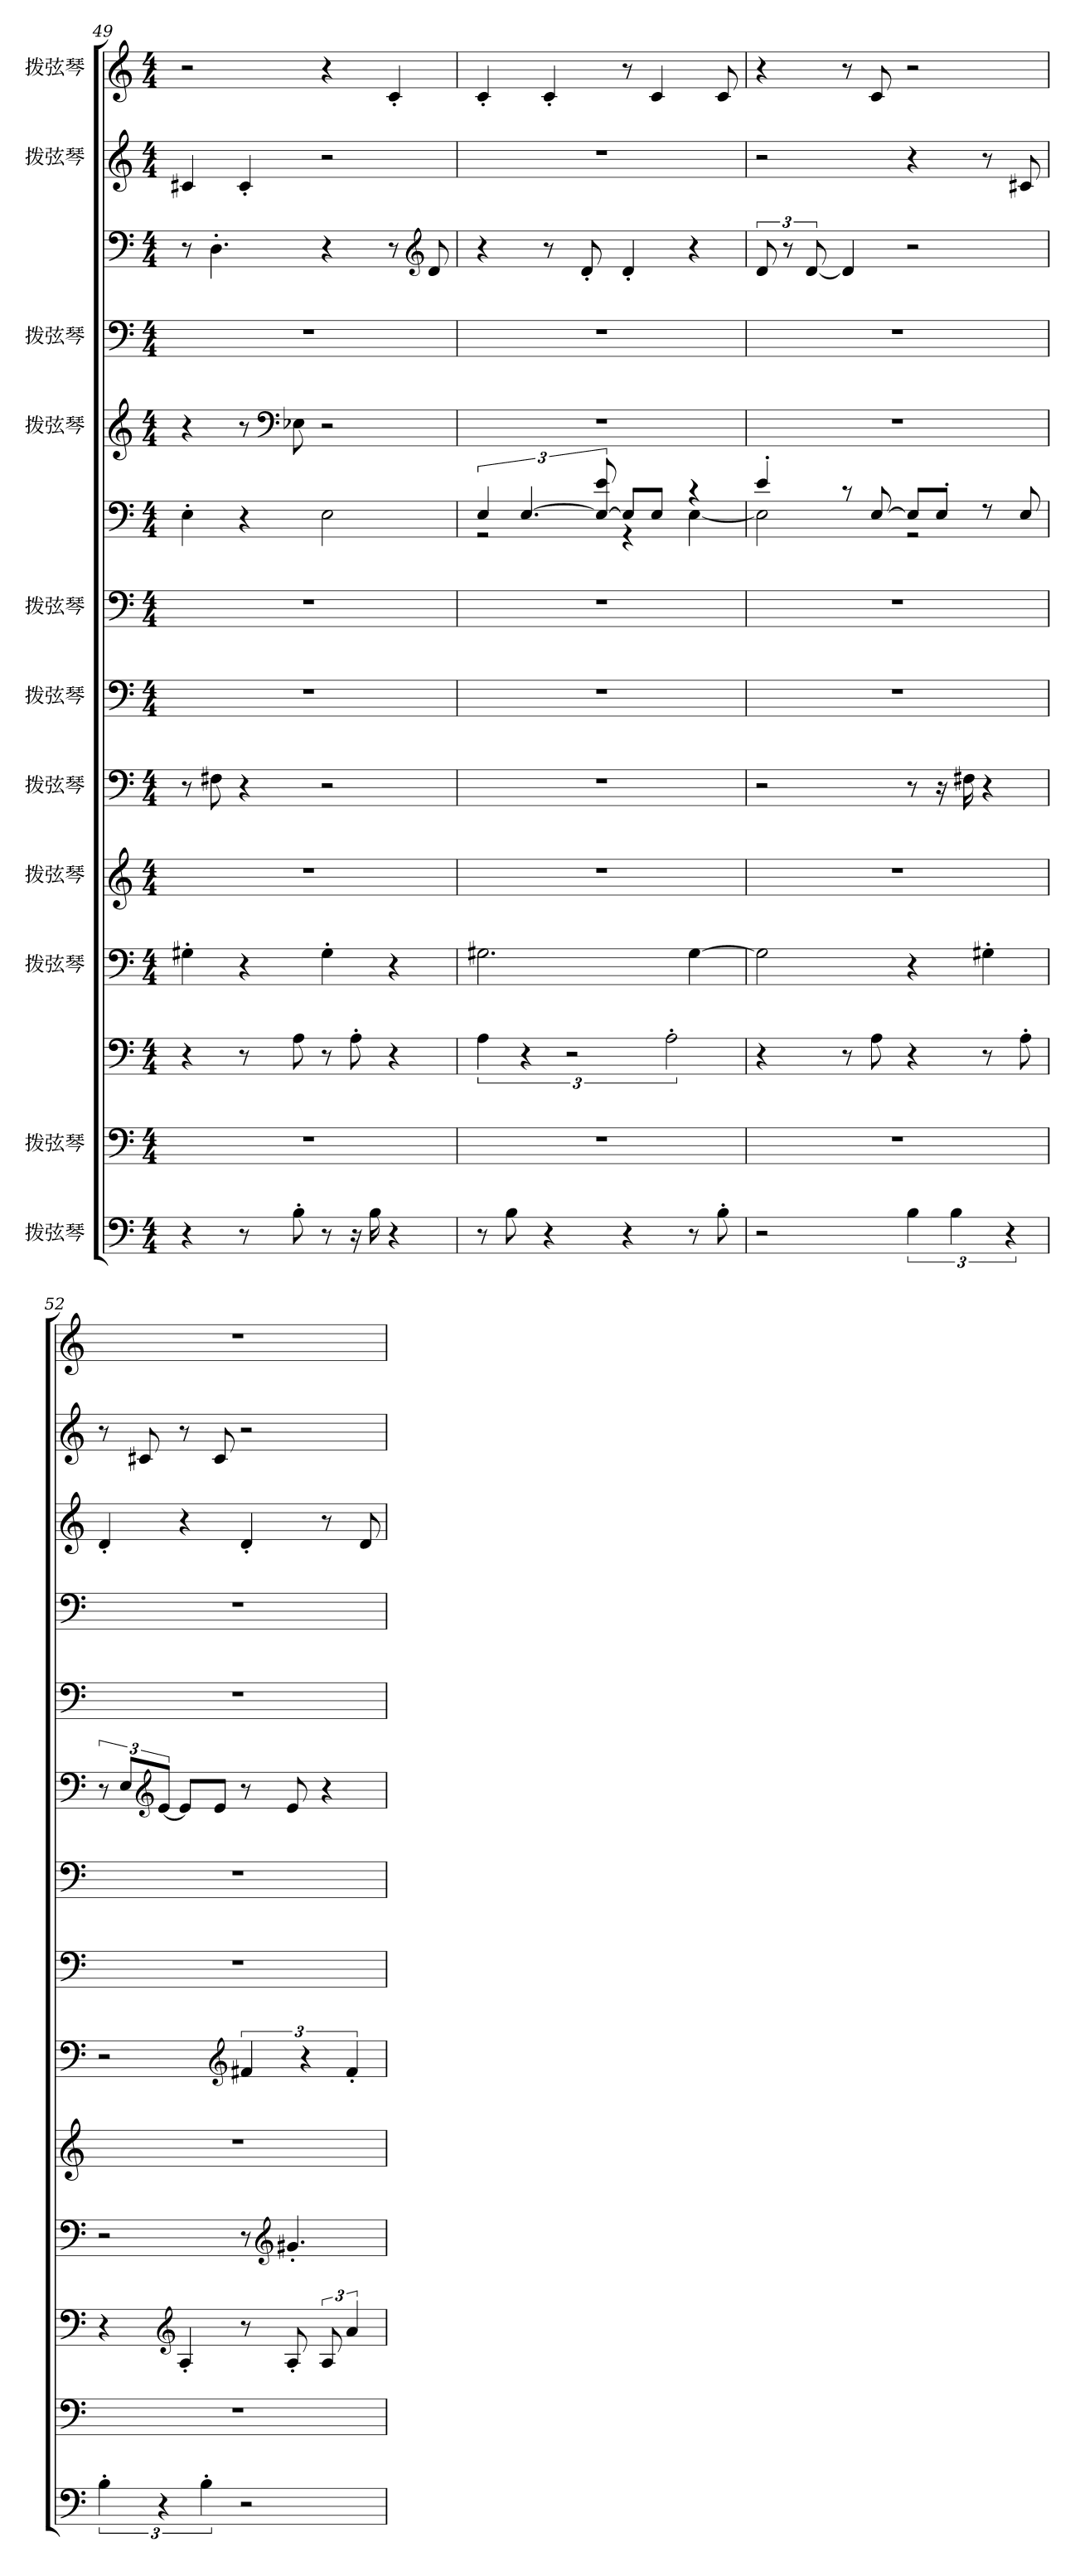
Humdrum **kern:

**kern	**kern	**kern	**kern	**kern	**kern	**kern	**kern	**kern	**kern	**kern	**kern	**kern	**kern
*part11	*part10	*part10	*part9	*part8	*part7	*part6	*part5	*part5	*part4	*part3	*part3	*part2	*part1
*staff14	*staff13	*staff12	*staff11	*staff10	*staff9	*staff8	*staff7	*staff6	*staff5	*staff4	*staff3	*staff2	*staff1
*I"拨弦琴	*I"拨弦琴	*	*I"拨弦琴	*I"拨弦琴	*I"拨弦琴	*I"拨弦琴	*I"拨弦琴	*	*I"拨弦琴	*I"拨弦琴	*	*I"拨弦琴	*I"拨弦琴
!!LO:PB:g=z
*clefF4	*clefF4	*clefF4	*clefF4	*clefG2	*clefF4	*clefF4	*clefF4	*clefF4	*clefG2	*clefF4	*clefF4	*clefG2	*clefG2
*k[]	*k[]	*k[]	*k[]	*k[]	*k[]	*k[]	*k[]	*k[]	*k[]	*k[]	*k[]	*k[]	*k[]
*M4/4	*M4/4	*M4/4	*M4/4	*M4/4	*M4/4	*M4/4	*M4/4	*M4/4	*M4/4	*M4/4	*M4/4	*M4/4	*M4/4
=49	=49	=49	=49	=49	=49	=49	=49	=49	=49	=49	=49	=49	=49
4r	1r	4r	4G#X'\	1r	8r	1r	1r	4E'\	4r	1r	8r	4c#X/	2r
.	.	.	.	.	8F#X\	.	.	.	.	.	4.D'\	.	.
8r	.	8r	4r	.	4r	.	.	4r	8r	.	.	4c#'/	.
*	*	*	*	*	*	*	*	*	*clefF4	*	*	*	*
8B'\	.	8A\	.	.	.	.	.	.	8E-X\	.	.	.	.
8r	.	8r	4G#'\	.	2r	.	.	2E\	2r	.	4r	2r	4r
16r	.	8A'\	.	.	.	.	.	.	.	.	.	.	.
16B\	.	.	.	.	.	.	.	.	.	.	.	.	.
4r	.	4r	4r	.	.	.	.	.	.	.	8r	.	4c'/
*	*	*	*	*	*	*	*	*	*	*	*clefG2	*	*
.	.	.	.	.	.	.	.	.	.	.	8d/	.	.
=50	=50	=50	=50	=50	=50	=50	=50	=50	=50	=50	=50	=50	=50
*	*	*	*	*	*	*	*	*^	*	*	*	*	*
8r	1r	6A\	2.G#X\	1r	1r	1r	1r	6E/	2r	1r	1r	4r	1r	4c'/
8B\	.	.	.	.	.	.	.	.	.	.	.	.	.	.
.	.	6r	.	.	.	.	.	[6.E/	.	.	.	.	.	.
4r	.	.	.	.	.	.	.	.	.	.	.	8r	.	4c'/
.	.	3r	.	.	.	.	.	.	.	.	.	.	.	.
.	.	.	.	.	.	.	.	.	.	.	.	8d'/	.	.
.	.	.	.	.	.	.	.	12E/_ 12e/	.	.	.	.	.	.
4r	.	.	.	.	.	.	.	8E/L]	4r	.	.	4d'/	.	8r
.	.	.	.	.	.	.	.	8E/J	.	.	.	.	.	4c/
.	.	3A'\	.	.	.	.	.	.	.	.	.	.	.	.
8r	.	.	[4G#\	.	.	.	.	4r	[4E\	.	.	4r	.	.
8B'\	.	.	.	.	.	.	.	.	.	.	.	.	.	8c/
=51	=51	=51	=51	=51	=51	=51	=51	=51	=51	=51	=51	=51	=51	=51
2r	1r	4r	2G#\]	1r	2r	1r	1r	4e'/	2E\]	1r	1r	12d/	2r	4r
.	.	.	.	.	.	.	.	.	.	.	.	12r	.	.
.	.	.	.	.	.	.	.	.	.	.	.	[12d/	.	.
.	.	8r	.	.	.	.	.	8r	.	.	.	4d/]	.	8r
.	.	8A\	.	.	.	.	.	[8E/	.	.	.	.	.	8c/
6B\	.	4r	4r	.	8r	.	.	8E/L]	2r	.	.	2r	4r	2r
.	.	.	.	.	16r	.	.	8E'/J	.	.	.	.	.	.
6B\	.	.	.	.	.	.	.	.	.	.	.	.	.	.
.	.	.	.	.	16F#X\	.	.	.	.	.	.	.	.	.
.	.	8r	4G#X'\	.	4r	.	.	8r	.	.	.	.	8r	.
6r	.	.	.	.	.	.	.	.	.	.	.	.	.	.
.	.	8A'\	.	.	.	.	.	8E/	.	.	.	.	8c#X/	.
*	*	*	*	*	*	*	*	*v	*v	*	*	*	*	*
!!LO:PB:g=z
=52	=52	=52	=52	=52	=52	=52	=52	=52	=52	=52	=52	=52	=52
6B'\	1r	4r	2r	1r	2r	1r	1r	12r	1r	1r	4d'/	8r	1r
.	.	.	.	.	.	.	.	12E/L	.	.	.	.	.
.	.	.	.	.	.	.	.	.	.	.	.	8c#X/	.
*	*	*	*	*	*	*	*	*clefG2	*	*	*	*	*
6r	.	.	.	.	.	.	.	[12e/J	.	.	.	.	.
*	*	*clefG2	*	*	*	*	*	*	*	*	*	*	*
.	.	4A'/	.	.	.	.	.	8e/L]	.	.	4r	8r	.
6B'\	.	.	.	.	.	.	.	.	.	.	.	.	.
.	.	.	.	.	.	.	.	8e/J	.	.	.	8c#/	.
*	*	*	*	*	*clefG2	*	*	*	*	*	*	*	*
2r	.	8r	8r	.	6f#X/	.	.	8r	.	.	4d'/	2r	.
*	*	*	*clefG2	*	*	*	*	*	*	*	*	*	*
.	.	8A'/	4.g#X'/	.	.	.	.	8e/	.	.	.	.	.
.	.	.	.	.	6r	.	.	.	.	.	.	.	.
.	.	12A/	.	.	.	.	.	4r	.	.	8r	.	.
.	.	6a/	.	.	6f#'/	.	.	.	.	.	.	.	.
.	.	.	.	.	.	.	.	.	.	.	8d/	.	.
=	=	=	=	=	=	=	=	=	=	=	=	=	=
*-	*-	*-	*-	*-	*-	*-	*-	*-	*-	*-	*-	*-	*-
